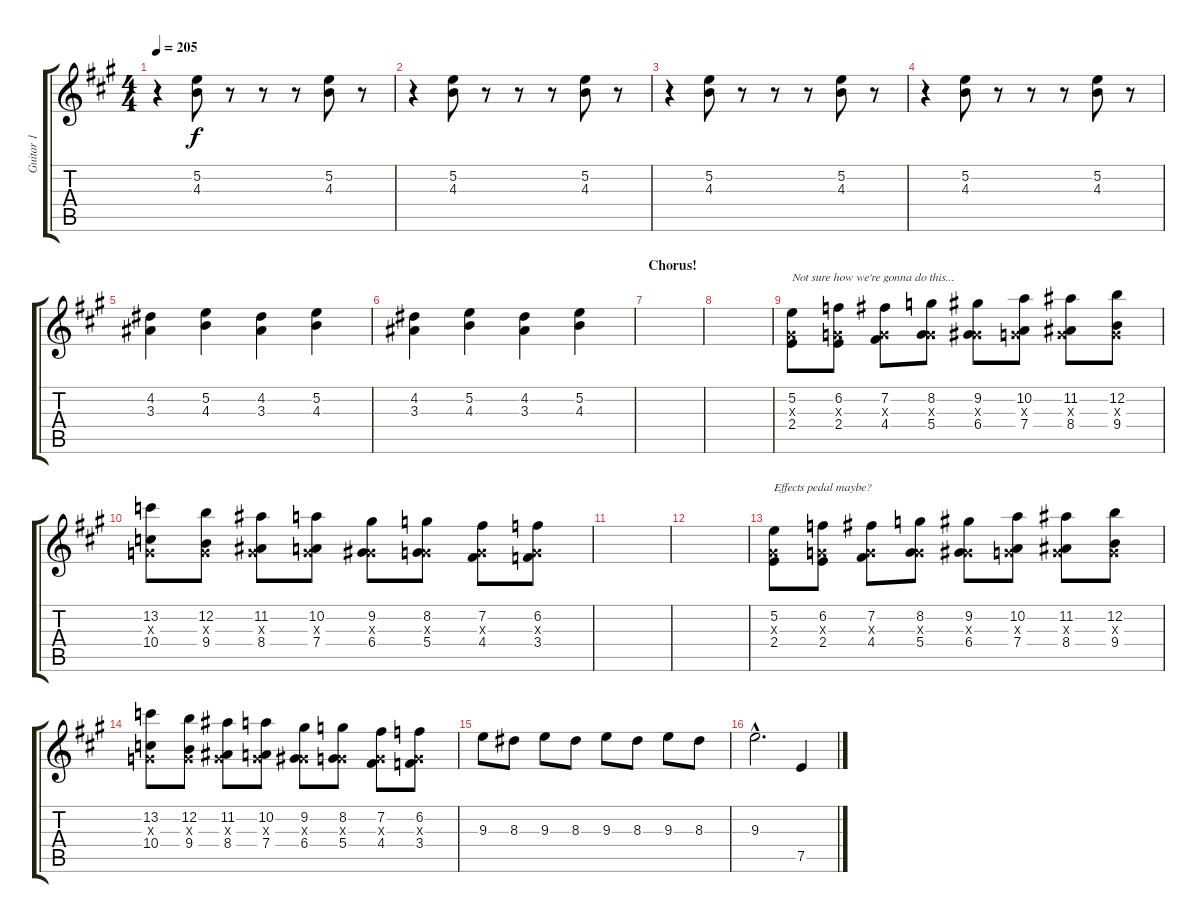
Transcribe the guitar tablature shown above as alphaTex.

\track ("Guitar 1" "Guitar 1") {instrument distortionguitar}
\staff {score tabs}
\tuning (E4 B3 G3 D3 A2 E2) {hide}
\ts (4 4)
\tempo 205
\clef g2
\ks a
r.4{dy f} (5.2 4.3).8 r.8 r.8 r.8 (5.2 4.3).8 r.8 |
r.4 (5.2 4.3).8 r.8 r.8 r.8 (5.2 4.3).8 r.8 |
r.4 (5.2 4.3).8 r.8 r.8 r.8 (5.2 4.3).8 r.8 |
r.4 (5.2 4.3).8 r.8 r.8 r.8 (5.2 4.3).8 r.8 |
(4.2 3.3).4 (5.2 4.3).4 (4.2 3.3).4 (5.2 4.3).4 |
(4.2 3.3).4 (5.2 4.3).4 (4.2 3.3).4 (5.2 4.3).4 |
\section ("" "Chorus!")
|
|
(5.2 1.3{x} 2.4).8{txt "Not sure how we're gonna do this..."} (6.2 0.3{x} 2.4).8 (7.2 0.3{x} 4.4).8 (8.2 0.3{x} 5.4).8 (9.2 0.3{x} 6.4).8 (10.2 0.3{x} 7.4).8 (11.2 0.3{x} 8.4).8 (12.2 0.3{x} 9.4).8 |
(13.2 0.3{x} 10.4).8 (12.2 0.3{x} 9.4).8 (11.2 0.3{x} 8.4).8 (10.2 0.3{x} 7.4).8 (9.2 0.3{x} 6.4).8 (8.2 0.3{x} 5.4).8 (7.2 0.3{x} 4.4).8 (6.2 0.3{x} 3.4).8 |
|
|
(5.2 1.3{x} 2.4).8{txt "Effects pedal maybe?"} (6.2 0.3{x} 2.4).8 (7.2 0.3{x} 4.4).8 (8.2 0.3{x} 5.4).8 (9.2 0.3{x} 6.4).8 (10.2 0.3{x} 7.4).8 (11.2 0.3{x} 8.4).8 (12.2 0.3{x} 9.4).8 |
(13.2 0.3{x} 10.4).8 (12.2 0.3{x} 9.4).8 (11.2 0.3{x} 8.4).8 (10.2 0.3{x} 7.4).8 (9.2 0.3{x} 6.4).8 (8.2 0.3{x} 5.4).8 (7.2 0.3{x} 4.4).8 (6.2 0.3{x} 3.4).8 |
9.3.8{instrument distortionguitar} 8.3.8 9.3.8 8.3.8 9.3.8 8.3.8 9.3.8 8.3.8 |
9.3{hac}.2{d} 7.5.4
